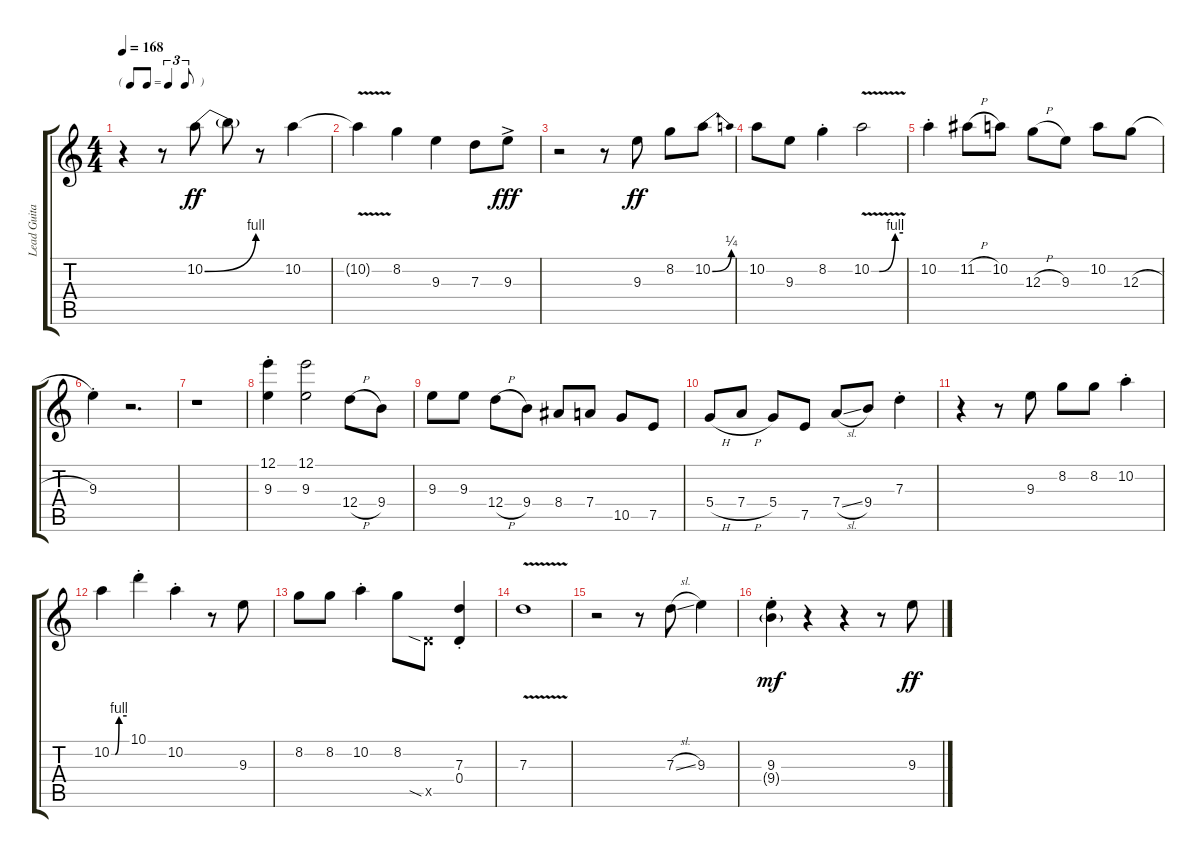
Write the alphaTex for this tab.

\track ("Lead Guitar" "Lead Guita") {instrument overdrivenguitar}
\staff {score tabs}
\tuning (E4 B3 G3 D3 A2 E2) {hide}
\ts (4 4)
\tf triplet8th
\tempo 168
\clef g2
\ks c
r.4{dy ff} r.8 10.2{be (bend 0 0 60 4)}.8 10.2{t}.8 r.8 10.2.4 |
10.2{v t}.4 8.2.4 9.3.4 7.3.8 9.3{ac}.8{dy fff} |
r.2 r.8 9.3.8{dy ff} 8.2.8 10.2{be (bend 0 0 60 1)}.8 |
10.2.8 9.3.8 8.2{st}.4 10.2{be (custom 0 0 15 0 45 4 60 4) v}.2 |
10.2{st}.4 11.2{h}.8 10.2.8 12.3{h}.8 9.3.8 10.2.8 12.3{h}.8 |
9.3{st}.4 r.2{d} |
r.1 |
(12.1{st} 9.3{st}).4 (12.1 9.3).2 12.4{h}.8 9.4.8 |
9.3.8 9.3.8 12.4{h}.8 9.4.8 8.4.8 7.4.8 10.5.8 7.5.8 |
5.4{h}.8 7.4{h}.8 5.4.8 7.5.8 7.4{sl}.8 9.4.8 7.3{st}.4 |
r.4 r.8 9.3.8 8.2.8 8.2.8 10.2{st}.4 |
10.2{be (custom 0 0 15 0 30 4 60 4)}.4 10.1{st}.4 10.2{st}.4 r.8 9.3.8 |
8.2.8 8.2.8 10.2{st}.4 8.2.8 5.5{sia x}.8 (7.3{st} 0.4).4 |
7.3{v}.1 |
r.2 r.8 7.3{sl}.8 9.3.4 |
(9.3{st} 9.4{g st}).4{dy mf} r.4 r.4 r.8 9.3.8{dy ff}
